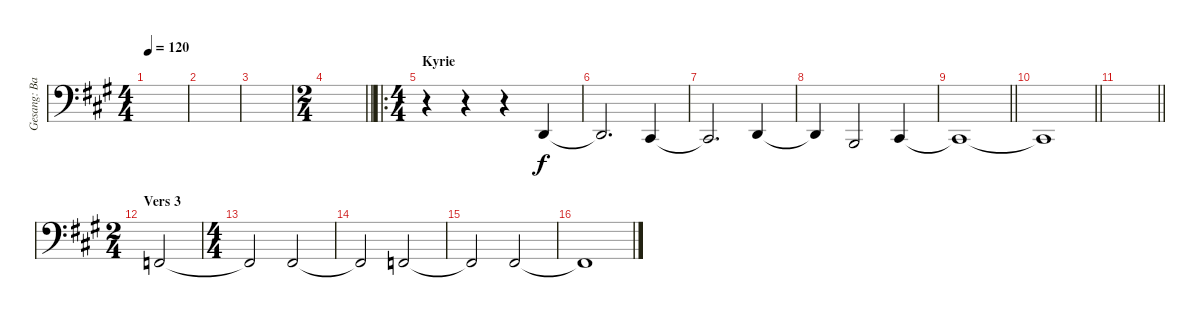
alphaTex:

\track ("Gesang: Bass" "Gesang: Ba") {instrument flute}
\staff {score}
\tuning (G2 D2 A1 E1) {hide}
\ts (4 4)
\tempo 120
\clef f4
\ks a
|
|
|
\ts (2 4)
\barLineRight lightlight
|
\ro
\ts (4 4)
\section ("" "Kyrie")
r.4 r.4 r.4 0.2.4 |
0.2{t}.2{d} 4.3.4 |
4.3{t}.2{d} 5.3.4 |
5.3{t}.4 2.3.2 4.3.4 |
\barLineRight lightlight
4.3{t}.1 |
\barLineRight lightlight
4.3{t}.1 |
\barLineRight lightlight
|
\ts (2 4)
\section ("" "Vers 3")
3.2.2 |
\ts (4 4)
3.2{t}.2 4.2.2 |
4.2{t}.2 3.2.2 |
3.2{t}.2 4.2.2 |
4.2{t}.1
